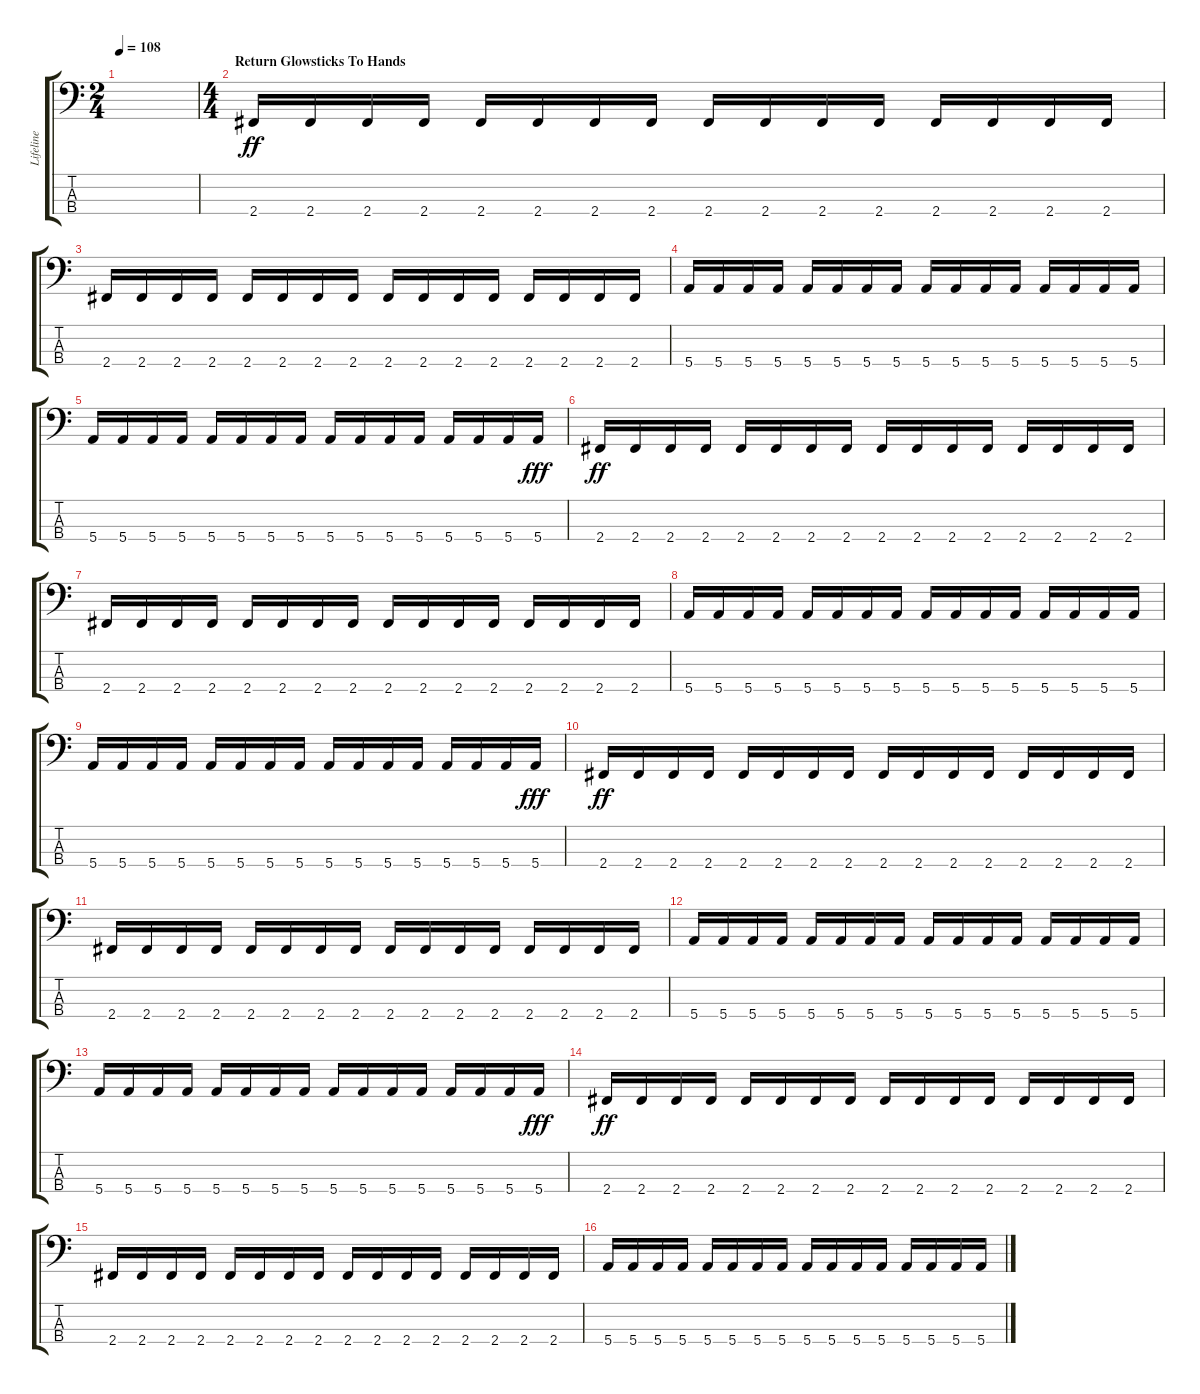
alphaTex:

\track ("Lifeline" "Lifeline") {instrument synthbass1}
\staff {score tabs}
\tuning (G2 D2 A1 E1) {hide}
\ts (2 4)
\tempo 108
\clef f4
\ks c
|
\ts (4 4)
\section ("" "Return Glowsticks To Hands")
2.4.16{dy ff} 2.4.16 2.4.16 2.4.16 2.4.16 2.4.16 2.4.16 2.4.16 2.4.16 2.4.16 2.4.16 2.4.16 2.4.16 2.4.16 2.4.16 2.4.16 |
2.4.16 2.4.16 2.4.16 2.4.16 2.4.16 2.4.16 2.4.16 2.4.16 2.4.16 2.4.16 2.4.16 2.4.16 2.4.16 2.4.16 2.4.16 2.4.16 |
5.4.16 5.4.16 5.4.16 5.4.16 5.4.16 5.4.16 5.4.16 5.4.16 5.4.16 5.4.16 5.4.16 5.4.16 5.4.16 5.4.16 5.4.16 5.4.16 |
5.4.16 5.4.16 5.4.16 5.4.16 5.4.16 5.4.16 5.4.16 5.4.16 5.4.16 5.4.16 5.4.16 5.4.16 5.4.16 5.4.16 5.4.16 5.4.16{dy fff} |
2.4.16{dy ff} 2.4.16 2.4.16 2.4.16 2.4.16 2.4.16 2.4.16 2.4.16 2.4.16 2.4.16 2.4.16 2.4.16 2.4.16 2.4.16 2.4.16 2.4.16 |
2.4.16 2.4.16 2.4.16 2.4.16 2.4.16 2.4.16 2.4.16 2.4.16 2.4.16 2.4.16 2.4.16 2.4.16 2.4.16 2.4.16 2.4.16 2.4.16 |
5.4.16 5.4.16 5.4.16 5.4.16 5.4.16 5.4.16 5.4.16 5.4.16 5.4.16 5.4.16 5.4.16 5.4.16 5.4.16 5.4.16 5.4.16 5.4.16 |
5.4.16 5.4.16 5.4.16 5.4.16 5.4.16 5.4.16 5.4.16 5.4.16 5.4.16 5.4.16 5.4.16 5.4.16 5.4.16 5.4.16 5.4.16 5.4.16{dy fff} |
2.4.16{dy ff} 2.4.16 2.4.16 2.4.16 2.4.16 2.4.16 2.4.16 2.4.16 2.4.16 2.4.16 2.4.16 2.4.16 2.4.16 2.4.16 2.4.16 2.4.16 |
2.4.16 2.4.16 2.4.16 2.4.16 2.4.16 2.4.16 2.4.16 2.4.16 2.4.16 2.4.16 2.4.16 2.4.16 2.4.16 2.4.16 2.4.16 2.4.16 |
5.4.16 5.4.16 5.4.16 5.4.16 5.4.16 5.4.16 5.4.16 5.4.16 5.4.16 5.4.16 5.4.16 5.4.16 5.4.16 5.4.16 5.4.16 5.4.16 |
5.4.16 5.4.16 5.4.16 5.4.16 5.4.16 5.4.16 5.4.16 5.4.16 5.4.16 5.4.16 5.4.16 5.4.16 5.4.16 5.4.16 5.4.16 5.4.16{dy fff} |
2.4.16{dy ff} 2.4.16 2.4.16 2.4.16 2.4.16 2.4.16 2.4.16 2.4.16 2.4.16 2.4.16 2.4.16 2.4.16 2.4.16 2.4.16 2.4.16 2.4.16 |
2.4.16 2.4.16 2.4.16 2.4.16 2.4.16 2.4.16 2.4.16 2.4.16 2.4.16 2.4.16 2.4.16 2.4.16 2.4.16 2.4.16 2.4.16 2.4.16 |
5.4.16 5.4.16 5.4.16 5.4.16 5.4.16 5.4.16 5.4.16 5.4.16 5.4.16 5.4.16 5.4.16 5.4.16 5.4.16 5.4.16 5.4.16 5.4.16
